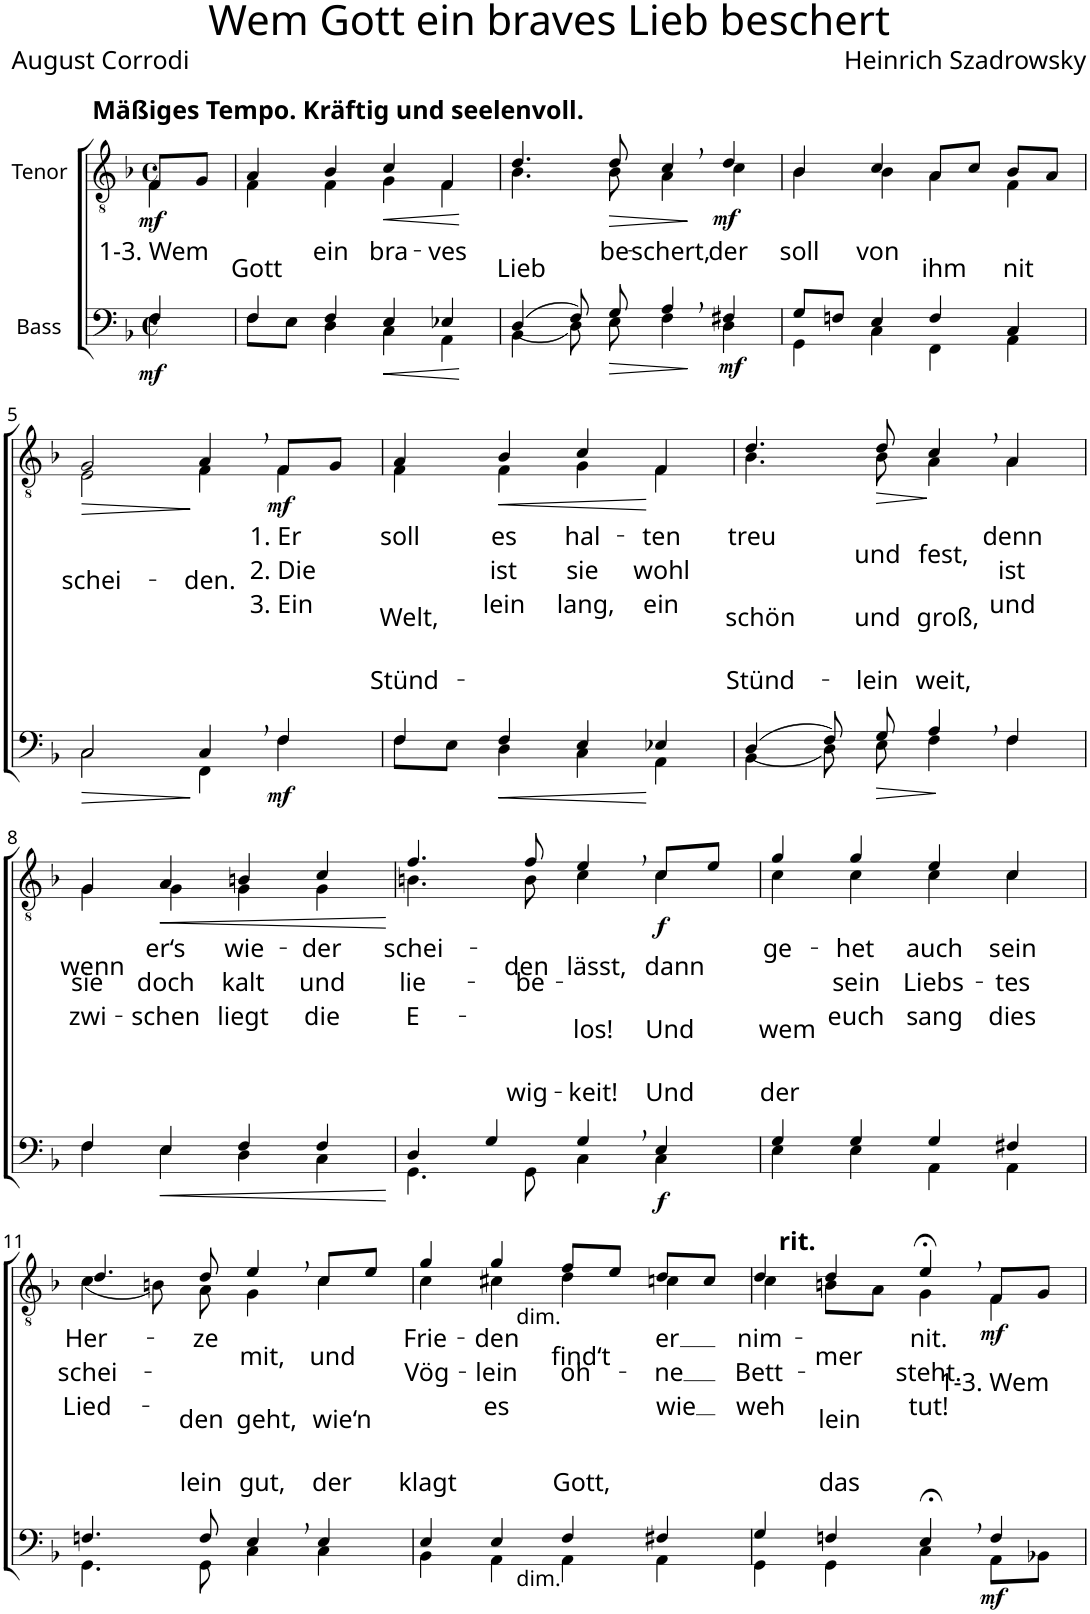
**kern	**dynam	**kern	**text	**text	**text	**dynam
*part2	*part2	*part1	*part1	*part1	*part1	*part1
*staff2	*staff2	*staff1	*staff1	*staff1	*staff1	*staff1
*I"Bass	*	*I"Tenor	*	*	*	*
*clefF4	*	*clefGv2	*	*	*	*
*k[b-]	*	*k[b-]	*	*	*	*
*M4/4	*	*M4/4	*	*	*	*
*met(c)	*	*met(c)	*	*	*	*
=1	=1	=1	=1	=1	=1	=1
*^	*	*	*	*	*	*
!	!	!	!LO:TX:a:B:t=Mäßiges Tempo. Kräftig und seelenvoll.	!	!	!	!
!	!	!LO:DY:b	!	!LO:LY:b	!	!	!LO:DY:b
*	*	*	*^	*	*	*	*
4F/	4F\	mf	8F/L	4F\	1-3. Wem	.	.	mf
.	.	.	8G/J	.	.	.	.	.
=2	=2	=2	=2	=2	=2	=2	=2	=2
!	!	!	!	!	!LO:LY:b	!	!	!
4F/	8F\L	.	4A/	4F\	Gott	.	.	.
.	8E\J	.	.	.	.	.	.	.
!	!	!	!	!	!LO:LY:b	!	!	!
4F/	4D\	.	4B-/	4F\	ein	.	.	.
!	!	!LO:HP:b	!	!	!LO:LY:b	!	!	!LO:HP:b
4E/	4C\	<	4c/	4G\	bra-	.	.	<
!	!	!	!	!	!LO:LY:b	!	!	!
4E-X/	4AA\	[	4F/	4F\	-ves	.	.	[
=3	=3	=3	=3	=3	=3	=3	=3	=3
!	!	!	!	!	!LO:LY:b	!	!	!
(4D/	(4BB-\	.	4.d/	4.B-\	Lieb	.	.	.
8F/)	8D\)	.	.	.	.	.	.	.
!	!	!LO:HP:b	!	!	!LO:LY:b	!	!	!LO:HP:b
8G/	8E\	>	8d/	8B-\	be-	.	.	>
!	!	!	!	!	!LO:LY:b	!	!	!
4A,/	4F\	.	4c,/	4A\	-schert,	.	.	.
!	!	!LO:DY:n=1:b	!	!	!LO:LY:b	!	!	!LO:DY:n=1:b
4F#X/	4D\	] mf	4d/	4c\	der	.	.	] mf
=4	=4	=4	=4	=4	=4	=4	=4	=4
!	!	!	!	!	!LO:LY:b	!	!	!
8G/L	4GG\	.	4B-/	4B-\	soll	.	.	.
8Fn/J	.	.	.	.	.	.	.	.
!	!	!	!	!	!LO:LY:b	!	!	!
4E/	4C\	.	4c/	4B-\	von	.	.	.
!	!	!	!	!	!LO:LY:b	!	!	!
4F/	4FF\	.	8A/L	4A\	ihm	.	.	.
.	.	.	8c/J	.	.	.	.	.
!	!	!	!	!	!LO:LY:b	!	!	!
4C/	4AA\	.	8B-/L	4F\	nit	.	.	.
.	.	.	8A/J	.	.	.	.	.
!!LO:LB:g=z	!!
=5	=5	=5	=5	=5	=5	=5	=5	=5
!	!	!LO:HP:b	!	!	!LO:LY:b	!	!	!LO:HP:b
2C/	2C\	>	2G/	2E\	schei-	.	.	>
!	!	!	!	!	!LO:LY:b	!	!	!
4C,/	4FF\	]	4A,/	4F\	-den.	.	.	]
!	!	!LO:DY:b	!	!	!LO:LY:b	!LO:LY:b	!LO:LY:b	!LO:DY:b
4F/	4F\	mf	8F/L	4F\	1. Er	2. Die	3. Ein	mf
.	.	.	8G/J	.	.	.	.	.
=6	=6	=6	=6	=6	=6	=6	=6	=6
!	!	!	!	!	!LO:LY:b	!LO:LY:b	!LO:LY:b	!
4F/	8F\L	.	4A/	4F\	soll	Welt,	Stünd-	.
.	8E\J	.	.	.	.	.	.	.
!	!	!LO:HP:b	!	!	!LO:LY:b	!LO:LY:b	!LO:LY:b	!LO:HP:b
4F/	4D\	<	4B-/	4F\	es	ist	-lein	<
!	!	!	!	!	!LO:LY:b	!LO:LY:b	!LO:LY:b	!
4E/	4C\	.	4c/	4G\	hal-	sie	lang,	.
!	!	!	!	!	!LO:LY:b	!LO:LY:b	!LO:LY:b	!
4E-X/	4AA\	[	4F/	4F\	-ten	wohl	ein	[
=7	=7	=7	=7	=7	=7	=7	=7	=7
!	!	!	!	!	!LO:LY:b	!LO:LY:b	!LO:LY:b	!
(4D/	(4BB-\	.	4.d/	4.B-\	treu	schön	Stünd-	.
8F/)	8D\)	.	.	.	.	.	.	.
!	!	!LO:HP:b	!	!	!LO:LY:b	!LO:LY:b	!LO:LY:b	!LO:HP:b
8G/	8E\	>	8d/	8B-\	und	und	-lein	>
!	!	!	!	!	!LO:LY:b	!LO:LY:b	!LO:LY:b	!
4A,/	4F\	.	4c,/	4A\	fest,	groß,	weit,	.
!	!	!	!	!	!LO:LY:b	!LO:LY:b	!LO:LY:b	!
4F/	4F\	]	4A/	4A\	denn	ist	und	]
!!LO:LB:g=z	!!
=8	=8	=8	=8	=8	=8	=8	=8	=8
!	!	!	!	!	!LO:LY:b	!LO:LY:b	!LO:LY:b	!
4F/	4F\	.	4G/	4G\	wenn	sie	zwi-	.
!	!	!LO:HP:b	!	!	!LO:LY:b	!LO:LY:b	!LO:LY:b	!LO:HP:b
4E/	4E\	<	4A/	4G\	er‘s	doch	-schen	<
!	!	!	!	!	!LO:LY:b	!LO:LY:b	!LO:LY:b	!
4F/	4D\	.	4Bn/	4G\	wie-	kalt	liegt	.
!	!	!	!	!	!LO:LY:b	!LO:LY:b	!LO:LY:b	!
4F/	4C\	.	4c/	4G\	-der	und	die	.
*v	*v	*	*	*	*	*	*	*
*	*	*v	*v	*	*	*	*
.	[	.	.	.	.	[
=9	=9	=9	=9	=9	=9	=9
*^	*	*	*	*	*	*
!	!	!	!	!LO:LY:b	!LO:LY:b	!LO:LY:b	!
*	*	*	*^	*	*	*	*
4D/	4.GG\	.	4.f/	4.Bn\	schei-	lie-	E-	.
4G/	.	.	.	.	.	.	.	.
!	!	!	!	!	!LO:LY:b	!LO:LY:b	!LO:LY:b	!
.	8GG\	.	8f/	8B\	-den	-be-	-wig-	.
!	!	!	!	!	!LO:LY:b	!LO:LY:b	!LO:LY:b	!
4G,/	4C\	.	4e,/	4c\	lässt,	-los!	-keit!	.
!	!	!LO:DY:b	!	!	!LO:LY:b	!LO:LY:b	!LO:LY:b	!LO:DY:b
4E/	4C\	f	8c/L	4c\	dann	Und	Und	f
.	.	.	8e/J	.	.	.	.	.
=10	=10	=10	=10	=10	=10	=10	=10	=10
!	!	!	!	!	!LO:LY:b	!LO:LY:b	!LO:LY:b	!
4G/	4E\	.	4g/	4c\	ge-	wem	der	.
!	!	!	!	!	!LO:LY:b	!LO:LY:b	!LO:LY:b	!
4G/	4E\	.	4g/	4c\	-het	sein	euch	.
!	!	!	!	!	!LO:LY:b	!LO:LY:b	!LO:LY:b	!
4G/	4AA\	.	4e/	4c\	auch	Liebs-	sang	.
!	!	!	!	!	!LO:LY:b	!LO:LY:b	!LO:LY:b	!
4F#X/	4AA\	.	4c/	4c\	sein	-tes	dies	.
!!LO:LB:g=z	!!
=11	=11	=11	=11	=11	=11	=11	=11	=11
!	!	!	!	!	!LO:LY:b	!LO:LY:b	!LO:LY:b	!
4.Fn/	4.GG\	.	4.d/	(4c\	Her-	schei-	Lied-	.
.	.	.	.	8Bn\)	.	.	.	.
!	!	!	!	!	!LO:LY:b	!LO:LY:b	!LO:LY:b	!
8F/	8GG\	.	8d/	8A\	-ze	-den	-lein	.
!	!	!	!	!	!LO:LY:b	!LO:LY:b	!LO:LY:b	!
4E,/	4C\	.	4e,/	4G\	mit,	geht,	gut,	.
!	!	!	!	!	!LO:LY:b	!LO:LY:b	!LO:LY:b	!
4E/	4C\	.	8c/L	4c\	und	wie‘n	der	.
.	.	.	8e/J	.	.	.	.	.
=12	=12	=12	=12	=12	=12	=12	=12	=12
!	!	!	!	!	!LO:LY:b	!LO:LY:b	!LO:LY:b	!
4E/	4BB-\	.	4g/	4c\	Frie-	Vög-	klagt	.
!	!	!	!LO:TX:b:t=dim.	!	!	!	!	!
!LO:TX:b:t=dim.	!	!	!	!	!	!	!	!
!	!	!	!	!	!LO:LY:b	!LO:LY:b	!LO:LY:b	!
4E/	4AA\	.	4g/	4c#X\	-den	-lein	es	.
!	!	!	!	!	!LO:LY:b	!LO:LY:b	!LO:LY:b	!
4F/	4AA\	.	8f/L	4d\	-find‘t	oh-	Gott,	.
.	.	.	8e/J	.	.	.	.	.
!	!	!	!	!	!LO:LY:b	!LO:LY:b	!LO:LY:b	!
4F#X/	4AA\	.	8d/L	4cn\	er	-ne	wie	.
.	.	.	8c/J	.	.	.	.	.
=13	=13	=13	=13	=13	=13	=13	=13	=13
!	!	!	!LO:TX:a:B:t=rit.	!	!	!	!	!
!	!	!	!	!	!LO:LY:b	!LO:LY:b	!LO:LY:b	!
4G/	4GG\	.	4d/	4c\	nim-	Bett-	weh	.
!	!	!	!	!	!LO:LY:b	!LO:LY:b	!LO:LY:b	!
4Fn/	4GG\	.	4d/	8Bn\L	-mer	-lein	das	.
.	.	.	.	8A\J	.	.	.	.
!	!	!	!	!	!LO:LY:b	!LO:LY:b	!LO:LY:b	!
4E;<,/	4C\	.	4e;<,/	4G\	nit.	steht.	tut!	.
!	!	!LO:DY:b	!	!	!LO:LY:b	!	!	!LO:DY:b
4F/	8AA\L	mf	8F/L	4F\	1-3. Wem	.	.	mf
.	8BB-X\J	.	8G/J	.	.	.	.	.
*v	*v	*	*	*	*	*	*	*
*	*	*v	*v	*	*	*	*
=	=	=	=	=	=	=
*-	*-	*-	*-	*-	*-	*-
